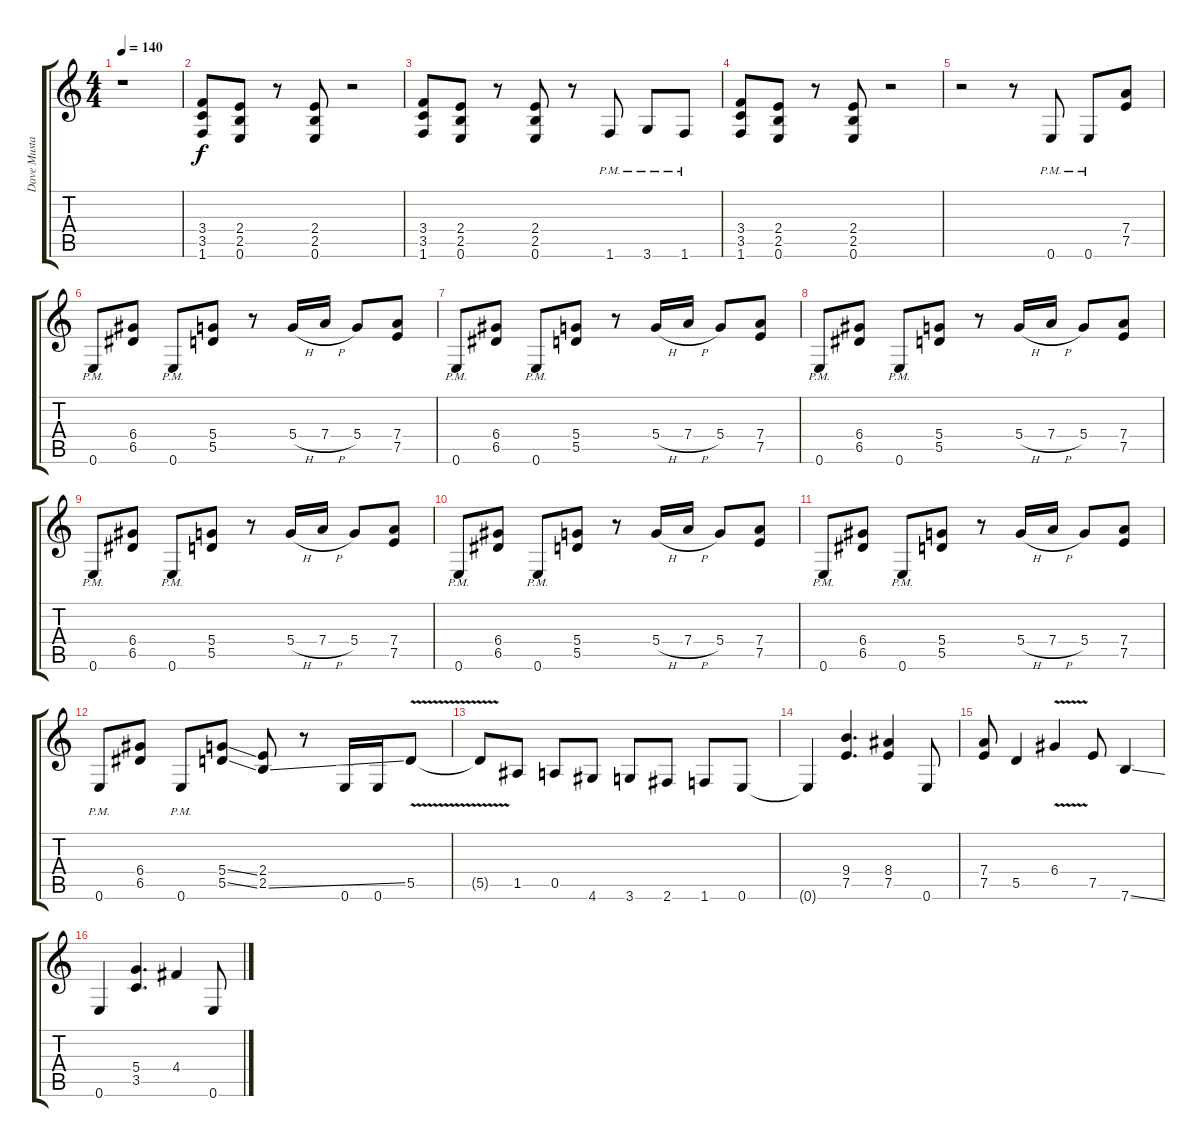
\track ("Dave Mustane (Overdriven Guitar)" "Dave Musta") {instrument distortionguitar}
\staff {score tabs}
\tuning (E4 B3 G3 D3 A2 E2) {hide}
\ts (4 4)
\tempo 140
\clef g2
\ks c
r.1{dy f} |
(3.4 3.5 1.6).8 (2.4 2.5 0.6).8 r.8 (2.4 2.5 0.6).8 r.2 |
(3.4 3.5 1.6).8 (2.4 2.5 0.6).8 r.8 (2.4 2.5 0.6).8 r.8 1.6{pm}.8 3.6{pm}.8 1.6{pm}.8 |
(3.4 3.5 1.6).8 (2.4 2.5 0.6).8 r.8 (2.4 2.5 0.6).8 r.2 |
r.2 r.8 0.6{pm}.8 0.6{pm}.8 (7.4 7.5).8 |
0.6{pm}.8 (6.4 6.5).8 0.6{pm}.8 (5.4 5.5).8 r.8 5.4{h}.16 7.4{h}.16 5.4.8 (7.4 7.5).8 |
0.6{pm}.8 (6.4 6.5).8 0.6{pm}.8 (5.4 5.5).8 r.8 5.4{h}.16 7.4{h}.16 5.4.8 (7.4 7.5).8 |
0.6{pm}.8 (6.4 6.5).8 0.6{pm}.8 (5.4 5.5).8 r.8 5.4{h}.16 7.4{h}.16 5.4.8 (7.4 7.5).8 |
0.6{pm}.8 (6.4 6.5).8 0.6{pm}.8 (5.4 5.5).8 r.8 5.4{h}.16 7.4{h}.16 5.4.8 (7.4 7.5).8 |
0.6{pm}.8 (6.4 6.5).8 0.6{pm}.8 (5.4 5.5).8 r.8 5.4{h}.16 7.4{h}.16 5.4.8 (7.4 7.5).8 |
0.6{pm}.8 (6.4 6.5).8 0.6{pm}.8 (5.4 5.5).8 r.8 5.4{h}.16 7.4{h}.16 5.4.8 (7.4 7.5).8 |
0.6{pm}.8 (6.4 6.5).8 0.6{pm}.8 (5.4{ss} 5.5{ss}).8 (2.4 2.5{ss}).8 r.8 0.6.16 0.6.16 5.5{v}.8 |
5.5{t}.8 1.5.8 0.5.8 4.6.8 3.6.8 2.6.8 1.6.8 0.6.8 |
0.6{t}.4 (9.4 7.5).4{d} (8.4 7.5).4 0.6.8 |
(7.4 7.5).8 5.5.4 6.4{v}.4 7.5.8 7.6{ss}.4 |
0.6.4 (5.4 3.5).4{d} 4.4.4 0.6.8
